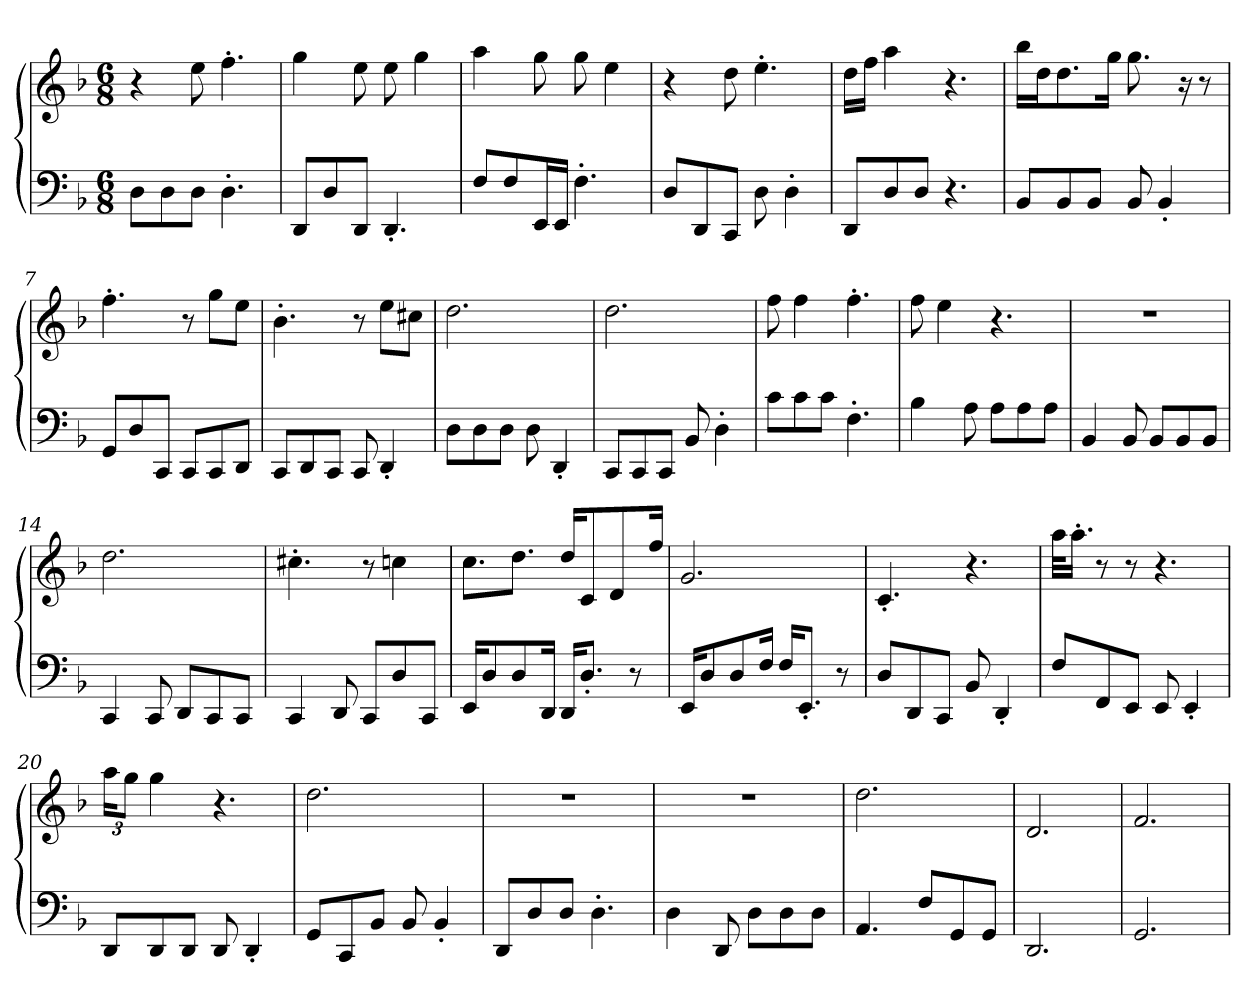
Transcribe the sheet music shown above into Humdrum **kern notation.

**kern	**kern
*part1	*part1
*staff2	*staff1
*clefF4	*clefG2
*k[b-]	*k[b-]
*M6/8	*M6/8
=1	=1
8DL	4r
8D	.
8DJ	8ee
4.D'	4.ff'
=2	=2
8DDL	4gg
8D	.
8DDJ	8ee
4.DD'	8ee
.	4gg
=3	=3
8FL	4aa
8F	.
16EEL	8gg
16EEJJ	.
4.F'	8gg
.	4ee
=4	=4
8DL	4r
8DD	.
8CCJ	8dd
8D	4.ee'
4D'	.
=5	=5
8DDL	16ddLL
.	16ffJJ
8D	4aa
8DJ	.
4.r	4.r
=6	=6
8BB-L	16bb-LL
.	16ddJ
8BB-	8.dd
8BB-J	.
.	16ggJk
8BB-	8.gg
4BB-'	.
.	16r
.	8r
=7	=7
8GGL	4.ff'
8D	.
8CCJ	.
8CCL	8r
8CC	8ggL
8DDJ	8eeJ
=8	=8
8CCL	4.b-'
8DD	.
8CCJ	.
8CC	8r
4DD'	8eeL
.	8cc#XJ
=9	=9
8DL	2.dd
8D	.
8DJ	.
8D	.
4DD'	.
=10	=10
8CCL	2.dd
8CC	.
8CCJ	.
8BB-	.
4D'	.
=11	=11
8cL	8ff
8c	4ff
8cJ	.
4.F'	4.ff'
=12	=12
4B-	8ff
.	4ee
8A	.
8AL	4.r
8A	.
8AJ	.
=13	=13
4BB-	2.r
8BB-	.
8BB-L	.
8BB-	.
8BB-J	.
=14	=14
4CC	2.dd
8CC	.
8DDL	.
8CC	.
8CCJ	.
=15	=15
4CC	4.cc#X'
8DD	.
8CCL	8r
8D	4ccn
8CCJ	.
=16	=16
16EEKL	8.ccL
8D	.
8D	8.ddJ
16DDJk	.
16DDKL	16ddKL
8.D'J	8c
.	8d
8r	.
.	16ffJk
=17	=17
16EEKL	2.g
8D	.
8D	.
16FJk	.
16FKL	.
8.EE'J	.
8r	.
=18	=18
8DL	4.c'
8DD	.
8CCJ	.
8BB-	4.r
4DD'	.
=19	=19
8FL	32aaKLL
.	16.aa'JJ
8FF	8r
8EEJ	8r
8EE	4.r
4EE'	.
=20	=20
8DDL	24aaKL
.	12ggJ
8DD	4gg
8DDJ	.
8DD	4.r
4DD'	.
=21	=21
8GGL	2.dd
8CC	.
8BB-J	.
8BB-	.
4BB-'	.
=22	=22
8DDL	2.r
8D	.
8DJ	.
4.D'	.
=23	=23
4D	2.r
8DD	.
8DL	.
8D	.
8DJ	.
=24	=24
4.AA	2.dd
8FL	.
8GG	.
8GGJ	.
=25	=25
2.DD	2.d
=26	=26
2.GG	2.f
=	=
*-	*-
